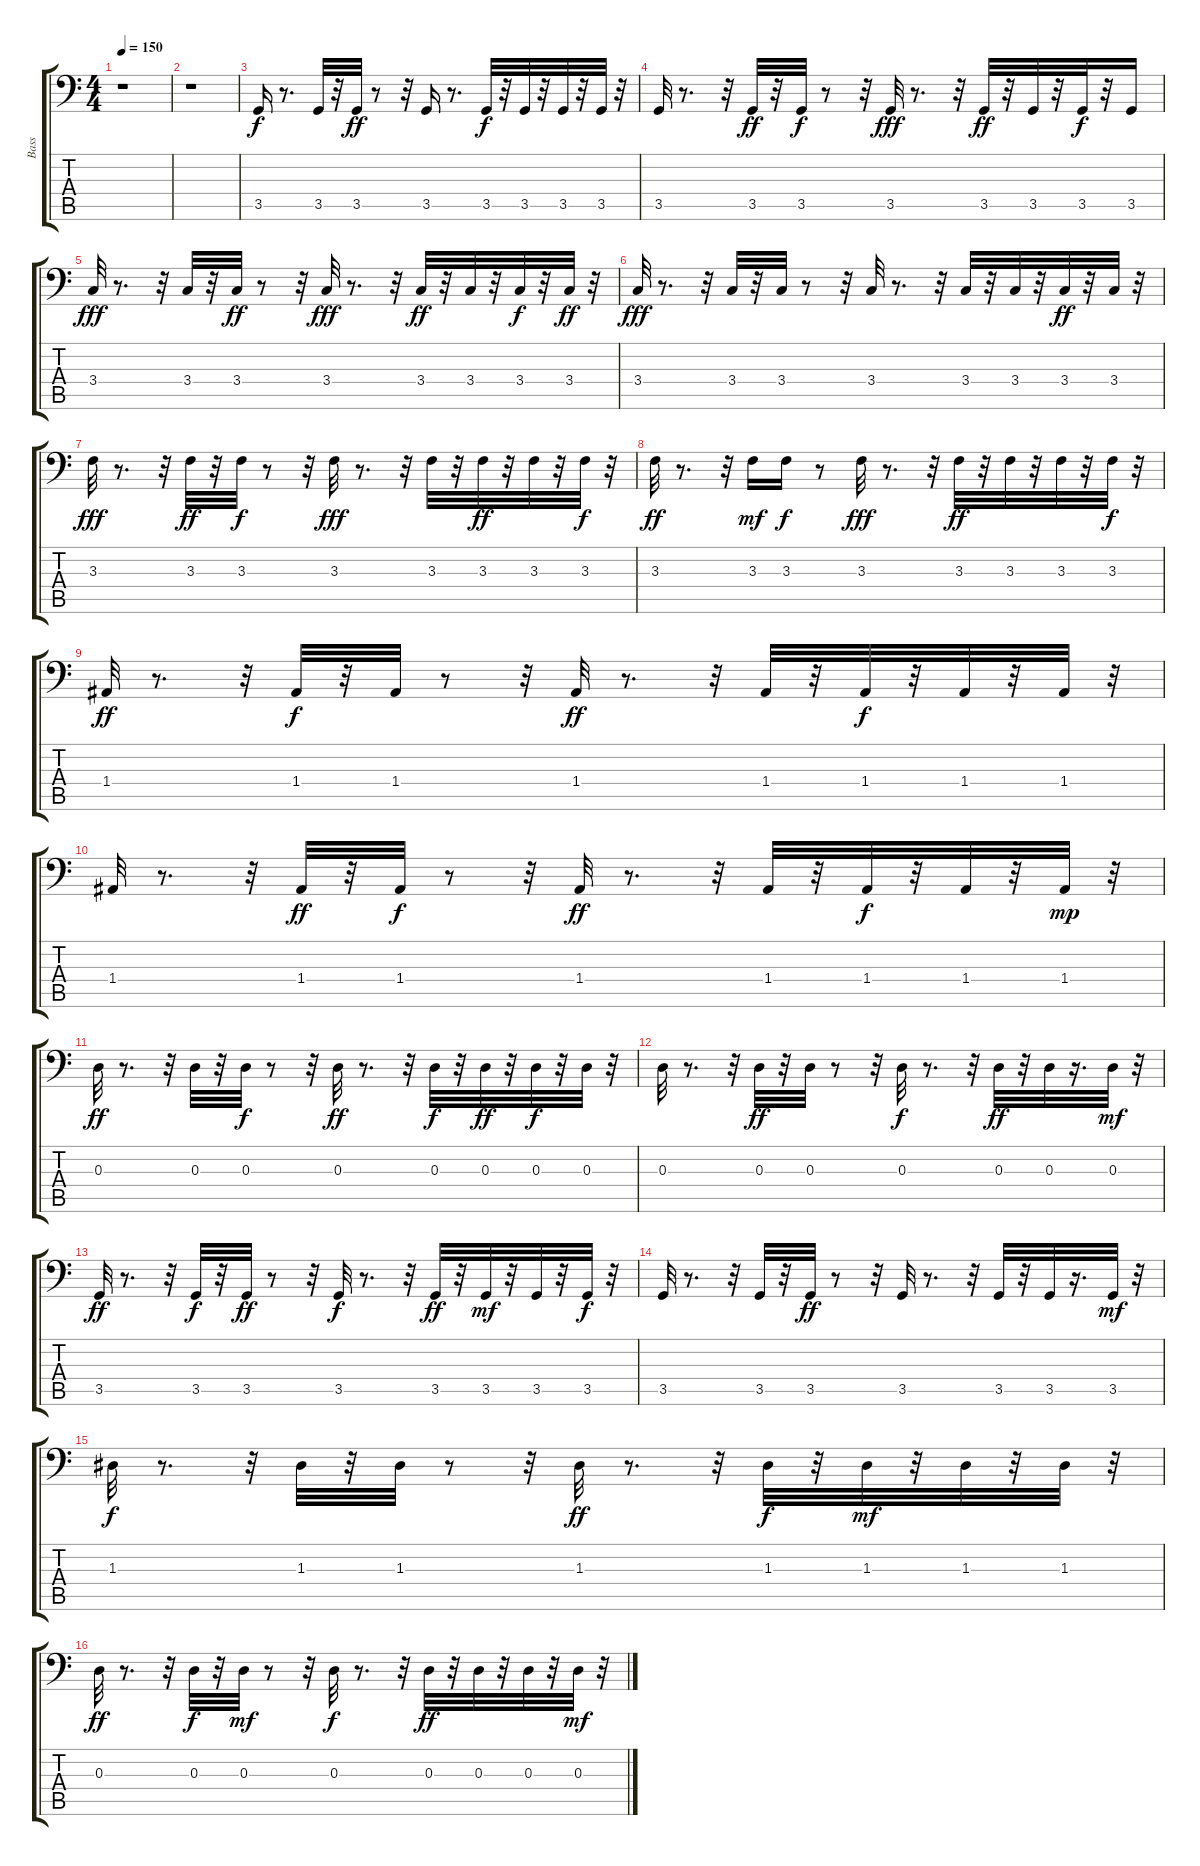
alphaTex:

\track ("Bass" "Bass") {instrument electricbassfinger}
\staff {score tabs}
\tuning (C3 G2 D2 A1 E1 B0) {hide}
\ts (4 4)
\tempo 150
\clef f4
\ks c
r.1{dy f instrument electricbassfinger} |
r.1 |
3.5.16 r.8{d} 3.5.32 r.32 3.5.32{dy ff} r.8 r.32 3.5.16 r.8{d} 3.5.32{dy f} r.32 3.5.32 r.32 3.5.32 r.32 3.5.32 r.32 |
3.5.32 r.8{d} r.32 3.5.32{dy ff} r.32 3.5.32{dy f} r.8 r.32 3.5.32{dy fff} r.8{d} r.32 3.5.32{dy ff} r.32 3.5.32 r.32 3.5.32{dy f} r.32 3.5.16 |
3.4.32{dy fff} r.8{d} r.32 3.4.32 r.32 3.4.32{dy ff} r.8 r.32 3.4.32{dy fff} r.8{d} r.32 3.4.32{dy ff} r.32 3.4.32 r.32 3.4.32{dy f} r.32 3.4.32{dy ff} r.32 |
3.4.32{dy fff} r.8{d} r.32 3.4.32 r.32 3.4.32 r.8 r.32 3.4.32 r.8{d} r.32 3.4.32 r.32 3.4.32 r.32 3.4.32{dy ff} r.32 3.4.32 r.32 |
3.3.32{dy fff} r.8{d} r.32 3.3.32{dy ff} r.32 3.3.32{dy f} r.8 r.32 3.3.32{dy fff} r.8{d} r.32 3.3.32 r.32 3.3.32{dy ff} r.32 3.3.32 r.32 3.3.32{dy f} r.32 |
3.3.32{dy ff} r.8{d} r.32 3.3.16{dy mf} 3.3.16{dy f} r.8 3.3.32{dy fff} r.8{d} r.32 3.3.32{dy ff} r.32 3.3.32 r.32 3.3.32 r.32 3.3.32{dy f} r.32 |
1.4.32{dy ff} r.8{d} r.32 1.4.32{dy f} r.32 1.4.32 r.8 r.32 1.4.32{dy ff} r.8{d} r.32 1.4.32 r.32 1.4.32{dy f} r.32 1.4.32 r.32 1.4.32 r.32 |
1.4.32 r.8{d} r.32 1.4.32{dy ff} r.32 1.4.32{dy f} r.8 r.32 1.4.32{dy ff} r.8{d} r.32 1.4.32 r.32 1.4.32{dy f} r.32 1.4.32 r.32 1.4.32{dy mp} r.32 |
0.3.32{dy ff} r.8{d} r.32 0.3.32 r.32 0.3.32{dy f} r.8 r.32 0.3.32{dy ff} r.8{d} r.32 0.3.32{dy f} r.32 0.3.32{dy ff} r.32 0.3.32{dy f} r.32 0.3.32 r.32 |
0.3.32 r.8{d} r.32 0.3.32{dy ff} r.32 0.3.32 r.8 r.32 0.3.32{dy f} r.8{d} r.32 0.3.32{dy ff} r.32 0.3.32 r.16{d} 0.3.32{dy mf} r.32 |
3.5.32{dy ff} r.8{d} r.32 3.5.32{dy f} r.32 3.5.32{dy ff} r.8 r.32 3.5.32{dy f} r.8{d} r.32 3.5.32{dy ff} r.32 3.5.32{dy mf} r.32 3.5.32 r.32 3.5.32{dy f} r.32 |
3.5.32 r.8{d} r.32 3.5.32 r.32 3.5.32{dy ff} r.8 r.32 3.5.32 r.8{d} r.32 3.5.32 r.32 3.5.32 r.16{d} 3.5.32{dy mf} r.32 |
1.3.32{dy f} r.8{d} r.32 1.3.32 r.32 1.3.32 r.8 r.32 1.3.32{dy ff} r.8{d} r.32 1.3.32{dy f} r.32 1.3.32{dy mf} r.32 1.3.32 r.32 1.3.32 r.32 |
0.3.32{dy ff} r.8{d} r.32 0.3.32{dy f} r.32 0.3.32{dy mf} r.8 r.32 0.3.32{dy f} r.8{d} r.32 0.3.32{dy ff} r.32 0.3.32 r.32 0.3.32 r.32 0.3.32{dy mf} r.32
